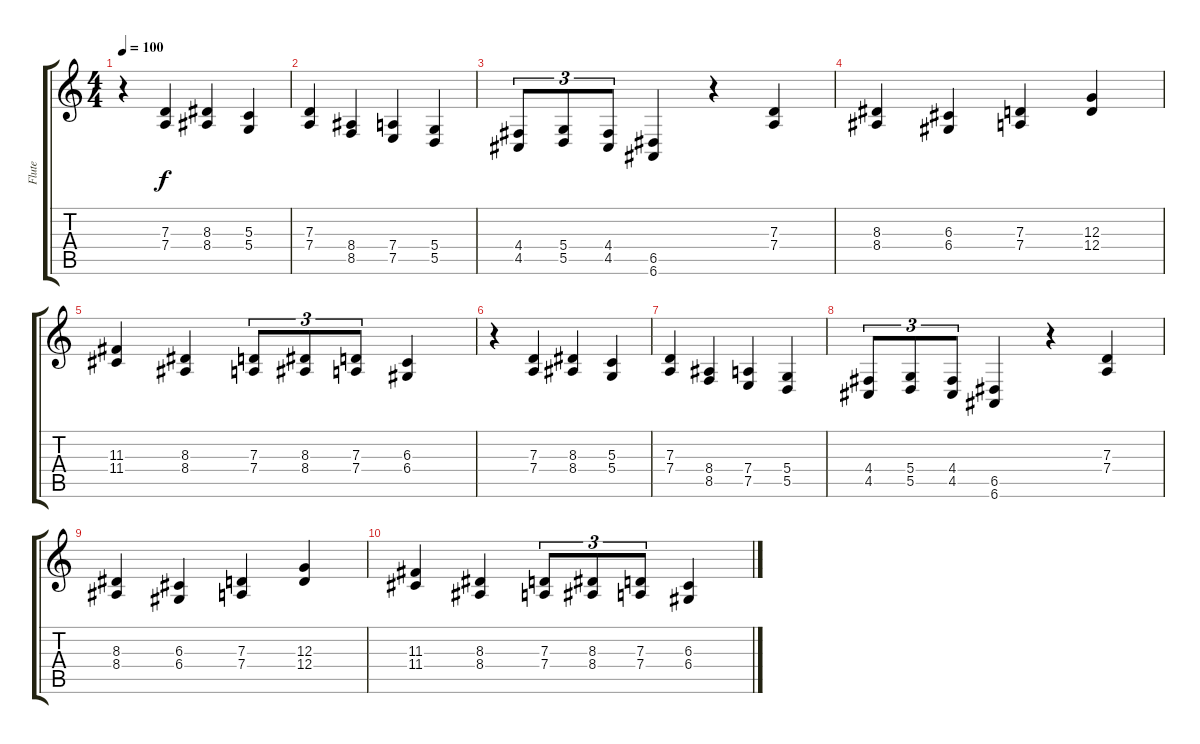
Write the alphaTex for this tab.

\track ("Flute" "Flute") {instrument flute}
\staff {score tabs}
\tuning (E4 B3 G3 D3 A2 E2) {hide}
\ts (4 4)
\tempo 100
\clef g2
\ks c
r.4{dy f instrument flute} (7.3 7.4).4 (8.3 8.4).4 (5.3 5.4).4 |
(7.3 7.4).4 (8.4 8.5).4 (7.4 7.5).4 (5.4 5.5).4 |
(4.4 4.5).8{tu (3 2)} (5.4 5.5).8{tu (3 2)} (4.4 4.5).8{tu (3 2)} (6.5 6.6).4 r.4 (7.3 7.4).4 |
(8.3 8.4).4 (6.3 6.4).4 (7.3 7.4).4 (12.3 12.4).4 |
(11.3 11.4).4 (8.3 8.4).4 (7.3 7.4).8{tu (3 2)} (8.3 8.4).8{tu (3 2)} (7.3 7.4).8{tu (3 2)} (6.3 6.4).4 |
r.4 (7.3 7.4).4 (8.3 8.4).4 (5.3 5.4).4 |
(7.3 7.4).4 (8.4 8.5).4 (7.4 7.5).4 (5.4 5.5).4 |
(4.4 4.5).8{tu (3 2)} (5.4 5.5).8{tu (3 2)} (4.4 4.5).8{tu (3 2)} (6.5 6.6).4 r.4 (7.3 7.4).4 |
(8.3 8.4).4 (6.3 6.4).4 (7.3 7.4).4 (12.3 12.4).4 |
(11.3 11.4).4 (8.3 8.4).4 (7.3 7.4).8{tu (3 2)} (8.3 8.4).8{tu (3 2)} (7.3 7.4).8{tu (3 2)} (6.3 6.4).4
